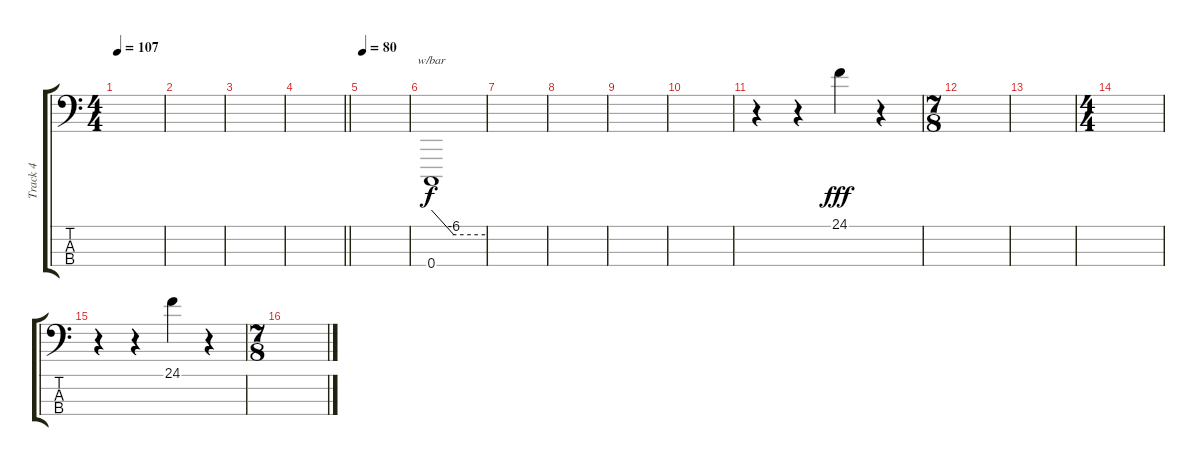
\track ("Track 4" "Track 4") {instrument lead8bassandlead}
\staff {score tabs}
\tuning (F2 C2 G1 C1) {hide}
\ts (4 4)
\tempo 107
\clef f4
\ks c
|
|
|
\barLineRight lightlight
|
\tempo 80
|
0.4.1{tbe (custom default 0 0 25 -24 60 -24) dy f} |
|
|
|
|
r.4 r.4{instrument reversecymbal} 24.1.4{dy fff} r.4 |
\ts (7 8)
|
|
\ts (4 4)
|
r.4 r.4{instrument reversecymbal} 24.1.4 r.4 |
\ts (7 8)
